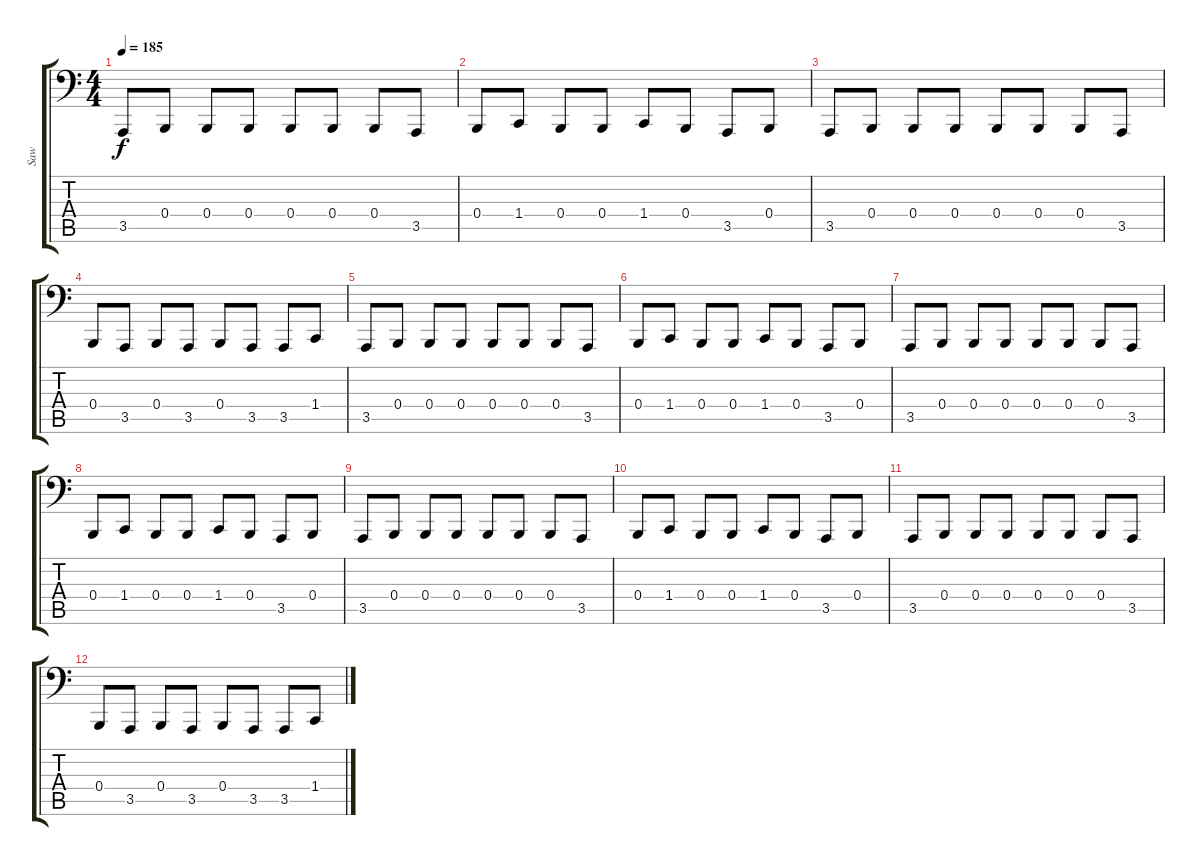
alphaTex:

\track ("Saw" "Saw") {instrument lead1square}
\staff {score tabs}
\tuning (Db3 Ab2 E2 B1 Gb1 B0) {hide}
\ts (4 4)
\tempo 185
\clef f4
\ks c
3.5.8{dy f} 0.4.8 0.4.8 0.4.8 0.4.8 0.4.8 0.4.8 3.5.8 |
0.4.8 1.4.8 0.4.8 0.4.8 1.4.8 0.4.8 3.5.8 0.4.8 |
3.5.8 0.4.8 0.4.8 0.4.8 0.4.8 0.4.8 0.4.8 3.5.8 |
0.4.8 3.5.8 0.4.8 3.5.8 0.4.8 3.5.8 3.5.8 1.4.8 |
3.5.8 0.4.8 0.4.8 0.4.8 0.4.8 0.4.8 0.4.8 3.5.8 |
0.4.8 1.4.8 0.4.8 0.4.8 1.4.8 0.4.8 3.5.8 0.4.8 |
3.5.8 0.4.8 0.4.8 0.4.8 0.4.8 0.4.8 0.4.8 3.5.8 |
0.4.8 1.4.8 0.4.8 0.4.8 1.4.8 0.4.8 3.5.8 0.4.8 |
3.5.8 0.4.8 0.4.8 0.4.8 0.4.8 0.4.8 0.4.8 3.5.8 |
0.4.8 1.4.8 0.4.8 0.4.8 1.4.8 0.4.8 3.5.8 0.4.8 |
3.5.8 0.4.8 0.4.8 0.4.8 0.4.8 0.4.8 0.4.8 3.5.8 |
0.4.8 3.5.8 0.4.8 3.5.8 0.4.8 3.5.8 3.5.8 1.4.8
